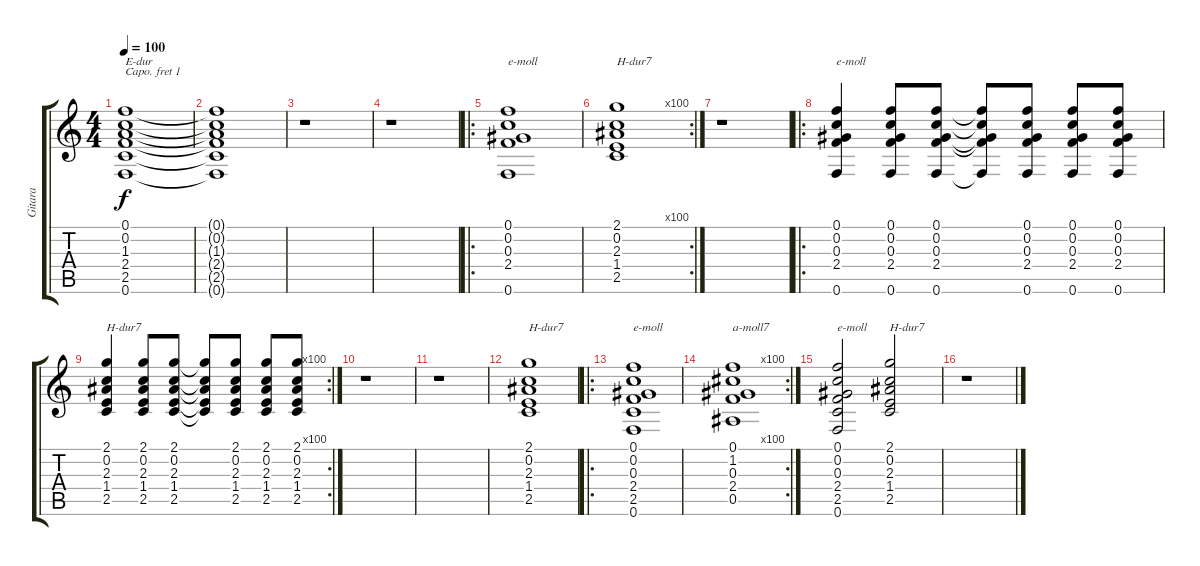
\track ("Gitara" "Gitara") {instrument acousticguitarnylon}
\staff {score tabs}
\capo 1
\tuning (E4 B3 G3 D3 A2 E2) {hide}
\ts (4 4)
\tempo 100
\clef g2
\ks c
(0.1 0.2 1.3 2.4 2.5 0.6).1{txt "E-dur" dy f} |
(0.1{t} 0.2{t} 1.3{t} 2.4{t} 2.5{t} 0.6{t}).1 |
r.1 |
r.1 |
\ro
(0.1 0.2 0.3 2.4 0.6).1{txt "e-moll"} |
\rc 100
(2.1 0.2 2.3 1.4 2.5).1{txt "H-dur7"} |
r.1 |
\ro
(0.1 0.2 0.3 2.4 0.6).4{txt "e-moll"} (0.1 0.2 0.3 2.4 0.6).8 (0.1 0.2 0.3 2.4 0.6).8 (0.1{t} 0.2{t} 0.3{t} 2.4{t} 0.6{t}).8 (0.1 0.2 0.3 2.4 0.6).8 (0.1 0.2 0.3 2.4 0.6).8 (0.1 0.2 0.3 2.4 0.6).8 |
\rc 100
(2.1 0.2 2.3 1.4 2.5).4{txt "H-dur7"} (2.1 0.2 2.3 1.4 2.5).8 (2.1 0.2 2.3 1.4 2.5).8 (2.1{t} 0.2{t} 2.3{t} 1.4{t} 2.5{t}).8 (2.1 0.2 2.3 1.4 2.5).8 (2.1 0.2 2.3 1.4 2.5).8 (2.1 0.2 2.3 1.4 2.5).8 |
r.1 |
r.1 |
(2.1 0.2 2.3 1.4 2.5).1{txt "H-dur7"} |
\ro
(0.1 0.2 0.3 2.4 2.5 0.6).1{txt "e-moll"} |
\rc 100
(0.1 1.2 0.3 2.4 0.5).1{txt "a-moll7"} |
(0.1 0.2 0.3 2.4 2.5 0.6).2{txt "e-moll"} (2.1 0.2 2.3 1.4 2.5).2{txt "H-dur7"} |
r.1
